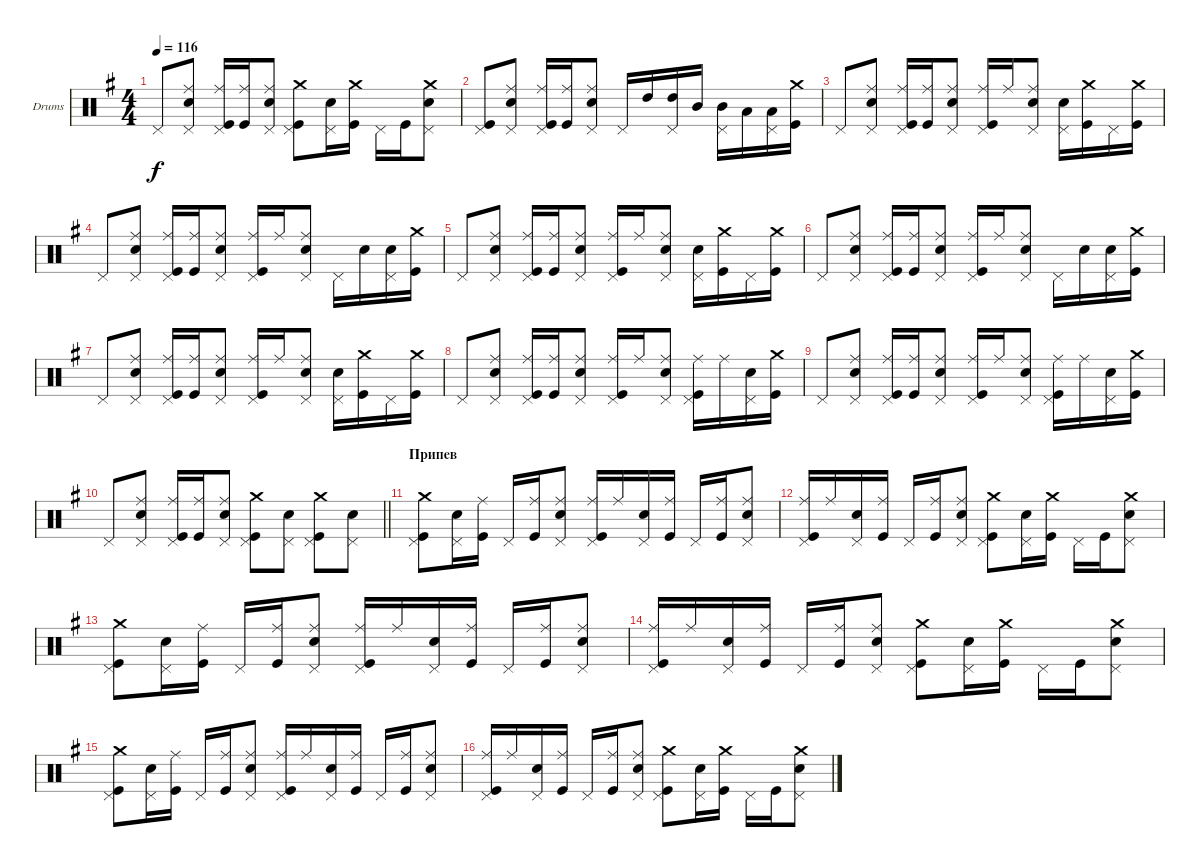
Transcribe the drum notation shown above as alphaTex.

\bracketExtendMode groupsimilarinstruments
\firstSystemTrackNameOrientation horizontal
\otherSystemsTrackNameOrientation horizontal
\track ("Максим Удалов" "Drums") {instrument percussion}
\staff {score}
\articulation defaults
\ts (4 4)
\tempo 116
\clef neutral
\ks eminor "Pedal Hi-Hat (hit)".8{dy f}
("Snare (hit) 2" "Ride (middle)" "Pedal Hi-Hat (hit)").8 ("Kick (hit)" "Ride (middle)" "Pedal Hi-Hat (hit)").16 ("Kick (hit)" "Ride (middle)").16 ("Snare (hit) 2" "Ride (middle)" "Pedal Hi-Hat (hit)").8 ("Kick (hit)" "Crash medium (hit)" "Pedal Hi-Hat (hit)").8 ("Snare (hit) 2" "Pedal Hi-Hat (hit)").16 ("Kick (hit)" "Crash medium (hit)").16 "Pedal Hi-Hat (hit)".16 "Kick (hit)".16 ("Snare (hit) 2" "Crash medium (hit)" "Pedal Hi-Hat (hit)").8 |
("Kick (hit)" "Pedal Hi-Hat (hit)").8 ("Snare (hit) 2" "Ride (middle)" "Pedal Hi-Hat (hit)").8 ("Kick (hit)" "Ride (middle)" "Pedal Hi-Hat (hit)").16 ("Kick (hit)" "Ride (middle)").16 ("Snare (hit) 2" "Ride (middle)" "Pedal Hi-Hat (hit)").8 "Pedal Hi-Hat (hit)".16 "High Tom (hit)".16 ("High Tom (hit)" "Pedal Hi-Hat (hit)").16 "Mid Tom (hit)".16 ("Mid Tom (hit)" "Pedal Hi-Hat (hit)").16 "Low Tom (hit)".16 ("Pedal Hi-Hat (hit)" "Low Tom (hit)").16 ("Kick (hit)" "Crash medium (hit)").16 |
"Pedal Hi-Hat (hit)".8 ("Snare (hit) 2" "Pedal Hi-Hat (hit)" "Ride (middle)").8 ("Kick (hit)" "Pedal Hi-Hat (hit)" "Ride (middle)").16 ("Kick (hit)" "Ride (middle)").16 ("Snare (hit) 2" "Pedal Hi-Hat (hit)" "Ride (middle)").8 ("Pedal Hi-Hat (hit)" "Kick (hit)" "Ride (middle)").16 "Ride (middle)".16 ("Snare (hit) 2" "Pedal Hi-Hat (hit)" "Ride (middle)").8 ("Snare (hit) 2" "Pedal Hi-Hat (hit)").16 ("Kick (hit)" "Crash medium (hit)").16 "Pedal Hi-Hat (hit)".16 ("Kick (hit)" "Crash medium (hit)").16 |
"Pedal Hi-Hat (hit)".8 ("Snare (hit) 2" "Pedal Hi-Hat (hit)" "Ride (middle)").8 ("Kick (hit)" "Pedal Hi-Hat (hit)" "Ride (middle)").16 ("Kick (hit)" "Ride (middle)").16 ("Snare (hit) 2" "Pedal Hi-Hat (hit)" "Ride (middle)").8 ("Pedal Hi-Hat (hit)" "Kick (hit)" "Ride (middle)").16 "Ride (middle)".16 ("Snare (hit) 2" "Pedal Hi-Hat (hit)" "Ride (middle)").8 "Pedal Hi-Hat (hit)".16 "Snare (hit) 2".16 ("Snare (hit) 2" "Pedal Hi-Hat (hit)").16 ("Kick (hit)" "Crash medium (hit)").16 |
"Pedal Hi-Hat (hit)".8 ("Snare (hit) 2" "Pedal Hi-Hat (hit)" "Ride (middle)").8 ("Kick (hit)" "Pedal Hi-Hat (hit)" "Ride (middle)").16 ("Kick (hit)" "Ride (middle)").16 ("Snare (hit) 2" "Pedal Hi-Hat (hit)" "Ride (middle)").8 ("Pedal Hi-Hat (hit)" "Kick (hit)" "Ride (middle)").16 "Ride (middle)".16 ("Snare (hit) 2" "Pedal Hi-Hat (hit)" "Ride (middle)").8 ("Snare (hit) 2" "Pedal Hi-Hat (hit)").16 ("Kick (hit)" "Crash medium (hit)").16 "Pedal Hi-Hat (hit)".16 ("Kick (hit)" "Crash medium (hit)").16 |
"Pedal Hi-Hat (hit)".8 ("Snare (hit) 2" "Pedal Hi-Hat (hit)" "Ride (middle)").8 ("Kick (hit)" "Pedal Hi-Hat (hit)" "Ride (middle)").16 ("Kick (hit)" "Ride (middle)").16 ("Snare (hit) 2" "Pedal Hi-Hat (hit)" "Ride (middle)").8 ("Pedal Hi-Hat (hit)" "Kick (hit)" "Ride (middle)").16 "Ride (middle)".16 ("Snare (hit) 2" "Pedal Hi-Hat (hit)" "Ride (middle)").8 "Pedal Hi-Hat (hit)".16 "Snare (hit) 2".16 ("Snare (hit) 2" "Pedal Hi-Hat (hit)").16 ("Kick (hit)" "Crash medium (hit)").16 |
"Pedal Hi-Hat (hit)".8 ("Snare (hit) 2" "Pedal Hi-Hat (hit)" "Ride (middle)").8 ("Kick (hit)" "Pedal Hi-Hat (hit)" "Ride (middle)").16 ("Kick (hit)" "Ride (middle)").16 ("Snare (hit) 2" "Pedal Hi-Hat (hit)" "Ride (middle)").8 ("Pedal Hi-Hat (hit)" "Kick (hit)" "Ride (middle)").16 "Ride (middle)".16 ("Snare (hit) 2" "Pedal Hi-Hat (hit)" "Ride (middle)").8 ("Snare (hit) 2" "Pedal Hi-Hat (hit)").16 ("Kick (hit)" "Crash medium (hit)").16 "Pedal Hi-Hat (hit)".16 ("Kick (hit)" "Crash medium (hit)").16 |
"Pedal Hi-Hat (hit)".8 ("Snare (hit) 2" "Pedal Hi-Hat (hit)" "Ride (middle)").8 ("Kick (hit)" "Pedal Hi-Hat (hit)" "Ride (middle)").16 ("Kick (hit)" "Ride (middle)").16 ("Snare (hit) 2" "Pedal Hi-Hat (hit)" "Ride (middle)").8 ("Kick (hit)" "Pedal Hi-Hat (hit)" "Ride (middle)").16 "Ride (middle)".16 ("Snare (hit) 2" "Pedal Hi-Hat (hit)" "Ride (middle)").8 ("Kick (hit)" "Ride (middle)" "Pedal Hi-Hat (hit)").16 "Ride (middle)".16 ("Snare (hit) 2" "Pedal Hi-Hat (hit)").16 ("Kick (hit)" "Crash medium (hit)").16 |
"Pedal Hi-Hat (hit)".8 ("Snare (hit) 2" "Pedal Hi-Hat (hit)" "Ride (middle)").8 ("Kick (hit)" "Pedal Hi-Hat (hit)" "Ride (middle)").16 ("Kick (hit)" "Ride (middle)").16 ("Snare (hit) 2" "Pedal Hi-Hat (hit)" "Ride (middle)").8 ("Kick (hit)" "Pedal Hi-Hat (hit)" "Ride (middle)").16 "Ride (middle)".16 ("Snare (hit) 2" "Pedal Hi-Hat (hit)" "Ride (middle)").8 ("Kick (hit)" "Ride (middle)" "Pedal Hi-Hat (hit)").16 "Ride (middle)".16 ("Snare (hit) 2" "Pedal Hi-Hat (hit)").16 ("Kick (hit)" "Crash medium (hit)").16 |
\barLineRight lightlight "Pedal Hi-Hat (hit)".8
("Snare (hit) 2" "Pedal Hi-Hat (hit)" "Ride (middle)").8 ("Kick (hit)" "Pedal Hi-Hat (hit)" "Ride (middle)").16 ("Kick (hit)" "Ride (middle)").16 ("Snare (hit) 2" "Pedal Hi-Hat (hit)" "Ride (middle)").8 ("Kick (hit)" "Crash medium (hit)" "Pedal Hi-Hat (hit)").8 ("Snare (hit) 2" "Pedal Hi-Hat (hit)").8 ("Kick (hit)" "Crash medium (hit)" "Pedal Hi-Hat (hit)").8 ("Snare (hit) 2" "Pedal Hi-Hat (hit)").8 |
\section ("" "Припев")
("Kick (hit)" "Crash medium (hit)" "Pedal Hi-Hat (hit)").8 ("Snare (hit) 2" "Pedal Hi-Hat (hit)").16 ("Kick (hit)" "Ride (middle)").16 "Pedal Hi-Hat (hit)".16 ("Ride (middle)" "Kick (hit)").16 ("Snare (hit) 2" "Ride (middle)" "Pedal Hi-Hat (hit)").8 ("Kick (hit)" "Ride (middle)" "Pedal Hi-Hat (hit)").16 "Ride (middle)".16 ("Snare (hit) 2" "Pedal Hi-Hat (hit)").16 ("Kick (hit)" "Ride (middle)").16 "Pedal Hi-Hat (hit)".16 ("Ride (middle)" "Kick (hit)").16 ("Ride (middle)" "Snare (hit) 2" "Pedal Hi-Hat (hit)").8 |
("Kick (hit)" "Ride (middle)" "Pedal Hi-Hat (hit)").16 "Ride (middle)".16 ("Snare (hit) 2" "Pedal Hi-Hat (hit)").16 ("Kick (hit)" "Ride (middle)").16 "Pedal Hi-Hat (hit)".16 ("Ride (middle)" "Kick (hit)").16 ("Snare (hit) 2" "Ride (middle)" "Pedal Hi-Hat (hit)").8 ("Kick (hit)" "Crash medium (hit)" "Pedal Hi-Hat (hit)").8 ("Snare (hit) 2" "Pedal Hi-Hat (hit)").16 ("Kick (hit)" "Crash medium (hit)").16 "Pedal Hi-Hat (hit)".16 "Kick (hit)".16 ("Crash medium (hit)" "Snare (hit) 2" "Pedal Hi-Hat (hit)").8 |
("Kick (hit)" "Crash medium (hit)" "Pedal Hi-Hat (hit)").8 ("Snare (hit) 2" "Pedal Hi-Hat (hit)").16 ("Kick (hit)" "Ride (middle)").16 "Pedal Hi-Hat (hit)".16 ("Ride (middle)" "Kick (hit)").16 ("Snare (hit) 2" "Ride (middle)" "Pedal Hi-Hat (hit)").8 ("Kick (hit)" "Ride (middle)" "Pedal Hi-Hat (hit)").16 "Ride (middle)".16 ("Snare (hit) 2" "Pedal Hi-Hat (hit)").16 ("Kick (hit)" "Ride (middle)").16 "Pedal Hi-Hat (hit)".16 ("Ride (middle)" "Kick (hit)").16 ("Ride (middle)" "Snare (hit) 2" "Pedal Hi-Hat (hit)").8 |
("Kick (hit)" "Ride (middle)" "Pedal Hi-Hat (hit)").16 "Ride (middle)".16 ("Snare (hit) 2" "Pedal Hi-Hat (hit)").16 ("Kick (hit)" "Ride (middle)").16 "Pedal Hi-Hat (hit)".16 ("Ride (middle)" "Kick (hit)").16 ("Snare (hit) 2" "Ride (middle)" "Pedal Hi-Hat (hit)").8 ("Kick (hit)" "Crash medium (hit)" "Pedal Hi-Hat (hit)").8 ("Snare (hit) 2" "Pedal Hi-Hat (hit)").16 ("Kick (hit)" "Crash medium (hit)").16 "Pedal Hi-Hat (hit)".16 "Kick (hit)".16 ("Crash medium (hit)" "Snare (hit) 2" "Pedal Hi-Hat (hit)").8 |
("Kick (hit)" "Crash medium (hit)" "Pedal Hi-Hat (hit)").8 ("Snare (hit) 2" "Pedal Hi-Hat (hit)").16 ("Kick (hit)" "Ride (middle)").16 "Pedal Hi-Hat (hit)".16 ("Ride (middle)" "Kick (hit)").16 ("Snare (hit) 2" "Ride (middle)" "Pedal Hi-Hat (hit)").8 ("Kick (hit)" "Ride (middle)" "Pedal Hi-Hat (hit)").16 "Ride (middle)".16 ("Snare (hit) 2" "Pedal Hi-Hat (hit)").16 ("Kick (hit)" "Ride (middle)").16 "Pedal Hi-Hat (hit)".16 ("Ride (middle)" "Kick (hit)").16 ("Ride (middle)" "Snare (hit) 2" "Pedal Hi-Hat (hit)").8 |
("Kick (hit)" "Ride (middle)" "Pedal Hi-Hat (hit)").16 "Ride (middle)".16 ("Snare (hit) 2" "Pedal Hi-Hat (hit)").16 ("Kick (hit)" "Ride (middle)").16 "Pedal Hi-Hat (hit)".16 ("Ride (middle)" "Kick (hit)").16 ("Snare (hit) 2" "Ride (middle)" "Pedal Hi-Hat (hit)").8 ("Kick (hit)" "Crash medium (hit)" "Pedal Hi-Hat (hit)").8 ("Snare (hit) 2" "Pedal Hi-Hat (hit)").16 ("Kick (hit)" "Crash medium (hit)").16 "Pedal Hi-Hat (hit)".16 "Kick (hit)".16 ("Crash medium (hit)" "Snare (hit) 2" "Pedal Hi-Hat (hit)").8
